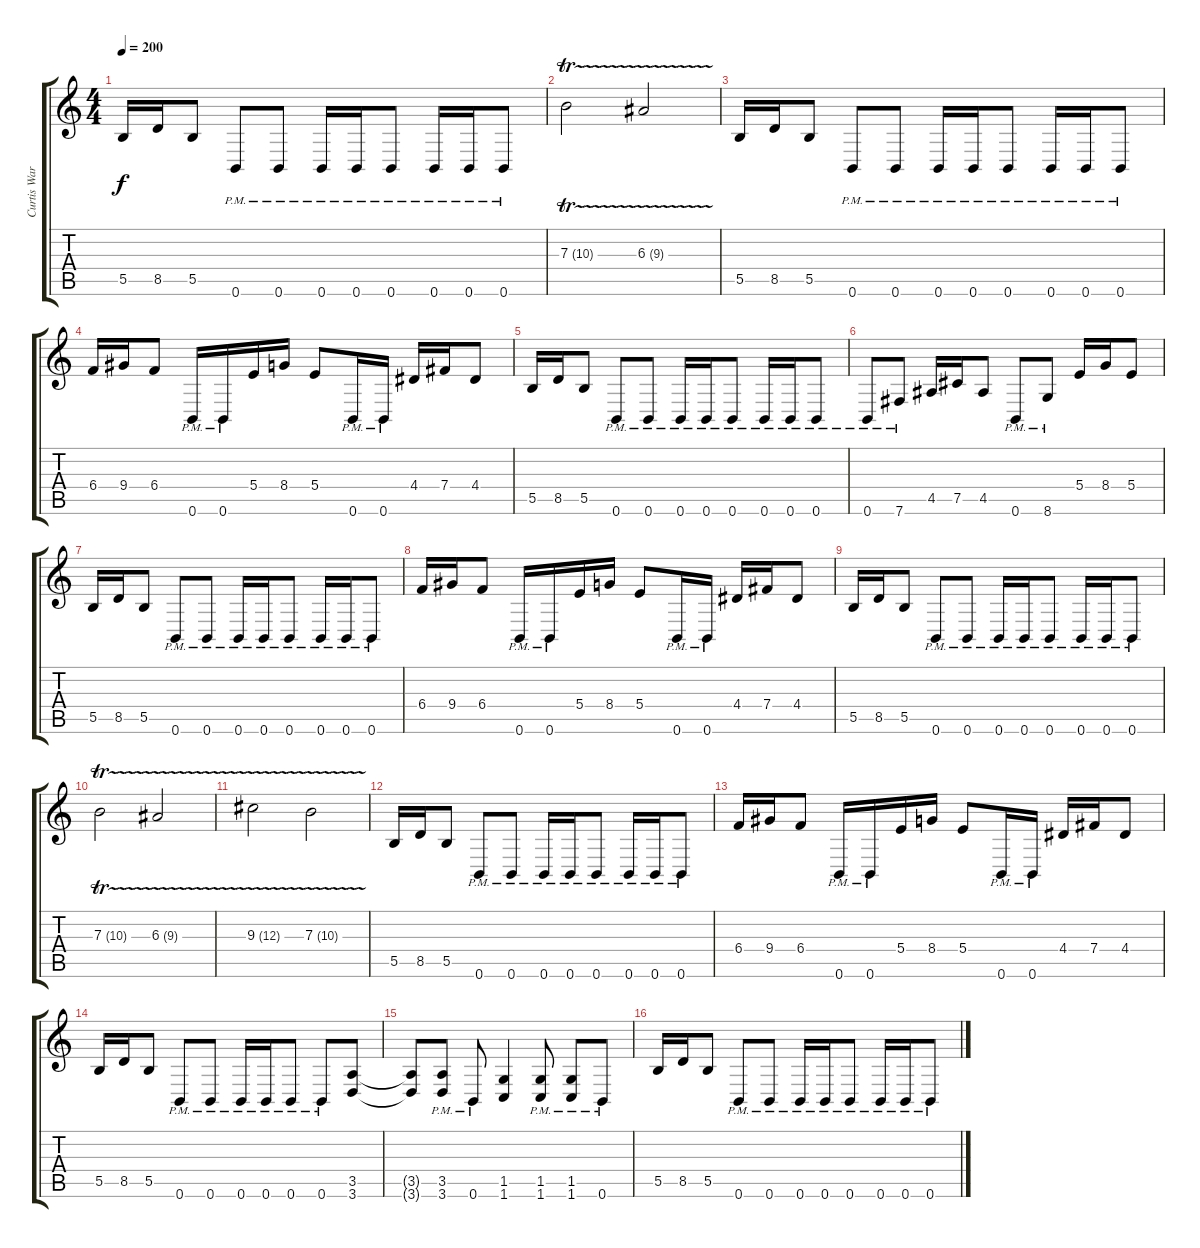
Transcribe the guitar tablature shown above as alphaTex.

\track ("Curtis Ward" "Curtis War") {instrument distortionguitar}
\staff {score tabs}
\tuning (Db4 Ab3 E3 B2 Gb2 B1) {hide}
\ts (4 4)
\tempo 200
\clef g2
\ks c
5.5.16{dy f} 8.5.16 5.5.8 0.6{pm}.8 0.6{pm}.8 0.6{pm}.16 0.6{pm}.16 0.6{pm}.8 0.6{pm}.16 0.6{pm}.16 0.6{pm}.8 |
7.3{tr (10 16)}.2 6.3{tr (9 16)}.2 |
5.5.16 8.5.16 5.5.8 0.6{pm}.8 0.6{pm}.8 0.6{pm}.16 0.6{pm}.16 0.6{pm}.8 0.6{pm}.16 0.6{pm}.16 0.6{pm}.8 |
6.4.16 9.4.16 6.4.8 0.6{pm}.16 0.6{pm}.16 5.4.16 8.4.16 5.4.8 0.6{pm}.16 0.6{pm}.16 4.4.16 7.4.16 4.4.8 |
5.5.16 8.5.16 5.5.8 0.6{pm}.8 0.6{pm}.8 0.6{pm}.16 0.6{pm}.16 0.6{pm}.8 0.6{pm}.16 0.6{pm}.16 0.6{pm}.8 |
0.6{pm}.8 7.6{pm}.8 4.5.16 7.5.16 4.5.8 0.6{pm}.8 8.6{pm}.8 5.4.16 8.4.16 5.4.8 |
5.5.16 8.5.16 5.5.8 0.6{pm}.8 0.6{pm}.8 0.6{pm}.16 0.6{pm}.16 0.6{pm}.8 0.6{pm}.16 0.6{pm}.16 0.6{pm}.8 |
6.4.16 9.4.16 6.4.8 0.6{pm}.16 0.6{pm}.16 5.4.16 8.4.16 5.4.8 0.6{pm}.16 0.6{pm}.16 4.4.16 7.4.16 4.4.8 |
5.5.16 8.5.16 5.5.8 0.6{pm}.8 0.6{pm}.8 0.6{pm}.16 0.6{pm}.16 0.6{pm}.8 0.6{pm}.16 0.6{pm}.16 0.6{pm}.8 |
7.3{tr (10 16)}.2 6.3{tr (9 16)}.2 |
9.3{tr (12 16)}.2 7.3{tr (10 16)}.2 |
5.5.16 8.5.16 5.5.8 0.6{pm}.8 0.6{pm}.8 0.6{pm}.16 0.6{pm}.16 0.6{pm}.8 0.6{pm}.16 0.6{pm}.16 0.6{pm}.8 |
6.4.16 9.4.16 6.4.8 0.6{pm}.16 0.6{pm}.16 5.4.16 8.4.16 5.4.8 0.6{pm}.16 0.6{pm}.16 4.4.16 7.4.16 4.4.8 |
5.5.16 8.5.16 5.5.8 0.6{pm}.8 0.6{pm}.8 0.6{pm}.16 0.6{pm}.16 0.6{pm}.8 0.6{pm}.8 (3.5 3.6).8 |
(3.5{t} 3.6{t}).8 (3.5{pm} 3.6{pm}).8 0.6{pm}.8 (1.5 1.6).4 (1.5{pm} 1.6{pm}).8 (1.5 1.6{pm}).8 0.6{pm}.8 |
5.5.16 8.5.16 5.5.8 0.6{pm}.8 0.6{pm}.8 0.6{pm}.16 0.6{pm}.16 0.6{pm}.8 0.6{pm}.16 0.6{pm}.16 0.6{pm}.8
